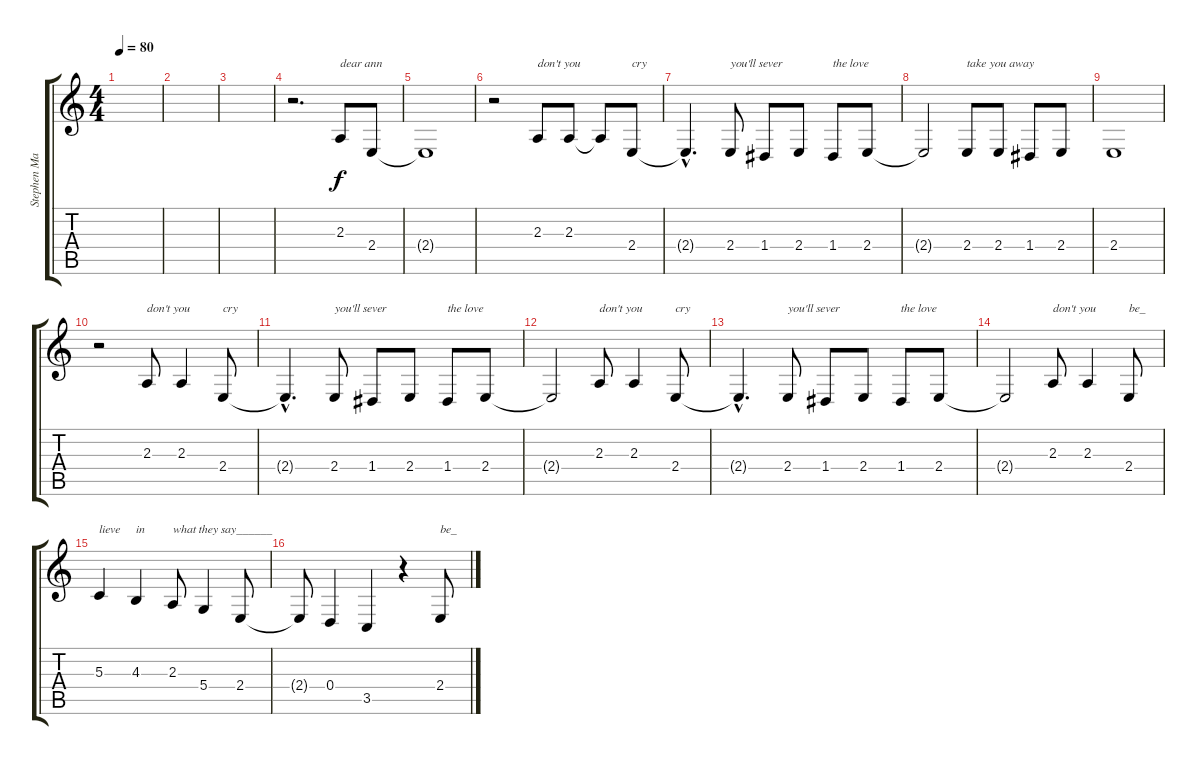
\track ("Stephen Malkmus" "Stephen Ma") {instrument clavinet}
\staff {score tabs}
\tuning (E4 B3 G3 D3 A2 E2) {hide}
\ts (4 4)
\tempo 80
\clef g2
\ks c
|
|
|
r.2{d} 2.3.8{txt "dear ann "} 2.4.8 |
\section ("" "")
2.4{t}.1 |
r.2 2.3.8{txt "don't you"} 2.3.8 2.3{t}.8 2.4.8{txt "cry"} |
2.4{hac t}.4{d} 2.4.8{txt "you'll sever"} 1.4.8 2.4.8 1.4.8{txt "the love"} 2.4.8 |
2.4{t}.2 2.4.8{txt "take you away"} 2.4.8 1.4.8 2.4.8 |
2.4.1 |
r.2 2.3.8{txt "don't you"} 2.3.4 2.4.8{txt "cry"} |
2.4{hac t}.4{d} 2.4.8{txt "you'll sever"} 1.4.8 2.4.8 1.4.8{txt "the love"} 2.4.8 |
2.4{t}.2 2.3.8{txt "don't you"} 2.3.4 2.4.8{txt "cry"} |
2.4{hac t}.4{d} 2.4.8{txt "you'll sever"} 1.4.8 2.4.8 1.4.8{txt "the love"} 2.4.8 |
2.4{t}.2 2.3.8{txt "don't you"} 2.3.4 2.4.8{txt "be_"} |
5.3.4{txt "lieve"} 4.3.4{txt "in"} 2.3.8{txt "what they say______"} 5.4.4 2.4.8 |
2.4{t}.8 0.4.4 3.5.4 r.4 2.4.8{txt "be_"}
